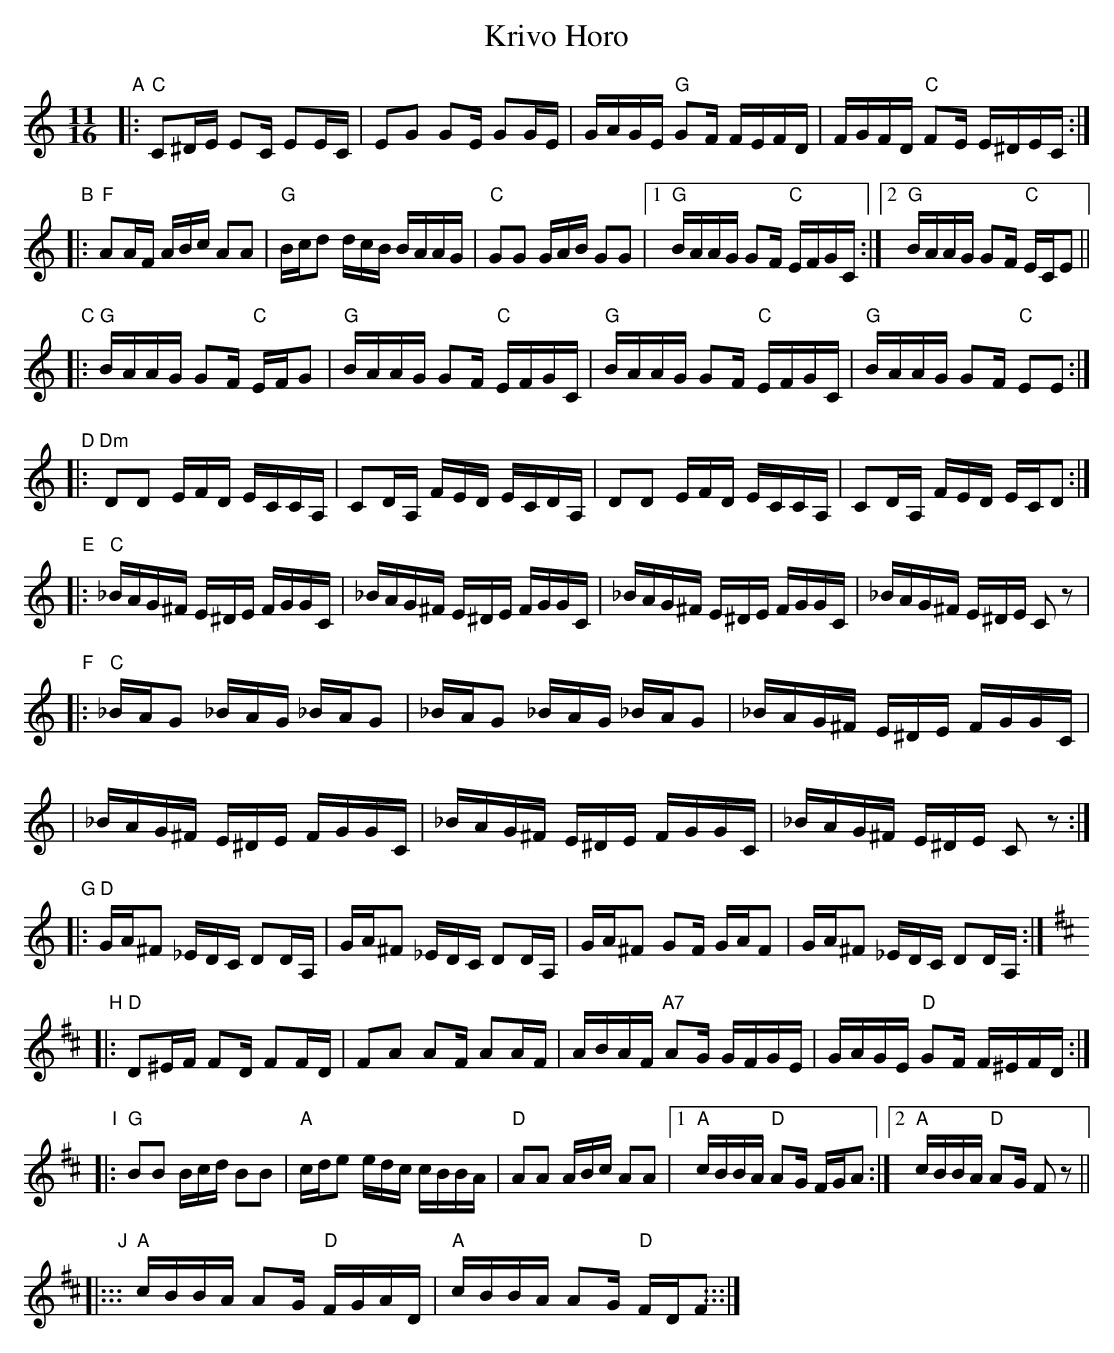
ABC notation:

X:1
T: Krivo Horo
M: 11/16
L: 1/16
K: C
"A" \
|: "C"C2^DE E2C E2EC | E2G2 G2E G2GE | GAGE "G"G2F FEFD | FGFD "C"F2E E^DEC :|
"B" \
|: "F"A2AF ABc A2A2 | "G"Bcd2 dcB BAAG | "C"G2G2 GAB G2G2 |1 "G"BAAG G2F "C"EFGC :|2 "G"BAAG G2F "C"ECE2 ||
"C" \
|: "G"BAAG G2F "C"EFG2 | "G"BAAG G2F "C"EFGC |"G"BAAG G2F "C"EFGC | "G"BAAG G2F "C"E2E2 :|
"D" \
|: "Dm"D2D2 EFD ECCA, | C2DA, FED ECDA, | D2D2 EFD ECCA, | C2DA, FED ECD2 :|
"E" \
|: "C"_BAG^F E^DE FGGC | _BAG^F E^DE FGGC | _BAG^F E^DE FGGC | _BAG^F E^DE C2z2 |
"F" \
|: "C"_BAG2 _BAG _BAG2 | _BAG2 _BAG _BAG2 | _BAG^F E^DE FGGC |
| _BAG^F E^DE FGGC | _BAG^F E^DE FGGC | _BAG^F E^DE C2z2 :|
"G" \
|: "D"GA^F2 _EDC D2DA, | GA^F2 _EDC D2DA, | GA^F2 G2F GAF2 | GA^F2 _EDC D2DA, :|
K: D
"H" \
|: "D"D2^EF F2D F2FD | F2A2 A2F A2AF | ABAF "A7"A2G GFGE | GAGE "D"G2F F^EFD :|
"I" \
|: "G"B2B2 Bcd B2B2 | "A"cde2 edc cBBA | "D"A2A2 ABc A2A2 |1 "A"cBBA "D"A2G FGA2 :|2 "A"cBBA "D"A2G F2z2 ||
"J" \
|::: "A"cBBA A2G "D"FGAD | "A"cBBA A2G "D"FDF2 :::|
